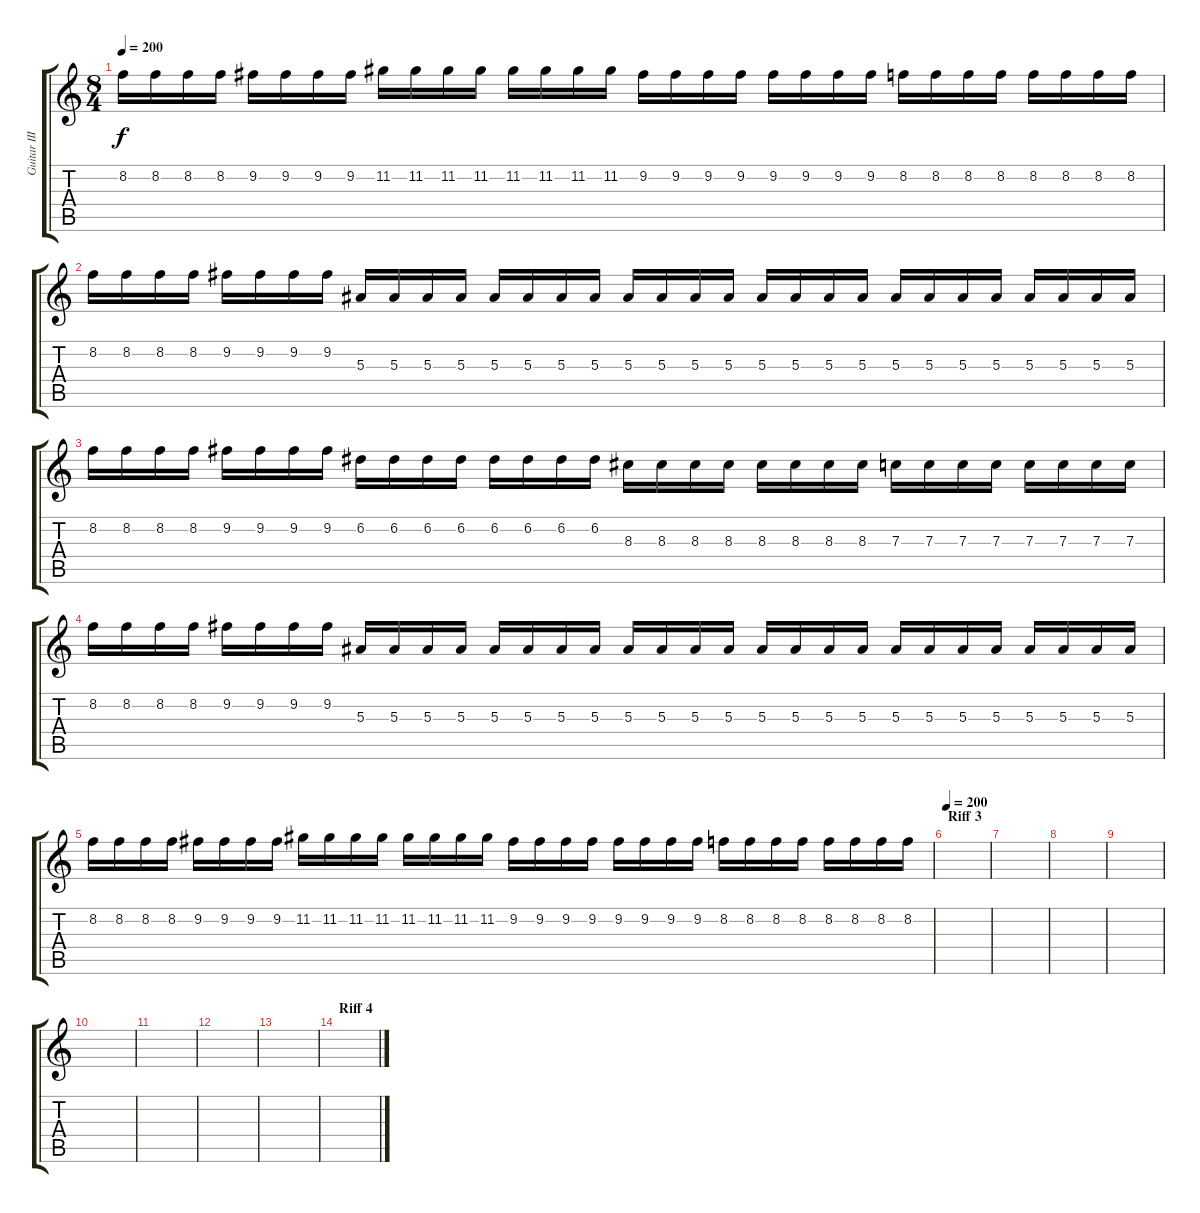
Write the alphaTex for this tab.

\track ("Guitar III" "Guitar III") {instrument distortionguitar}
\staff {score tabs}
\tuning (D4 A3 F3 C3 G2 D2) {hide}
\ts (8 4)
\tempo 200
\clef g2
\ks c
8.2.16{dy f} 8.2.16 8.2.16 8.2.16 9.2.16 9.2.16 9.2.16 9.2.16 11.2.16 11.2.16 11.2.16 11.2.16 11.2.16 11.2.16 11.2.16 11.2.16 9.2.16 9.2.16 9.2.16 9.2.16 9.2.16 9.2.16 9.2.16 9.2.16 8.2.16 8.2.16 8.2.16 8.2.16 8.2.16 8.2.16 8.2.16 8.2.16 |
8.2.16 8.2.16 8.2.16 8.2.16 9.2.16 9.2.16 9.2.16 9.2.16 5.3.16 5.3.16 5.3.16 5.3.16 5.3.16 5.3.16 5.3.16 5.3.16 5.3.16 5.3.16 5.3.16 5.3.16 5.3.16 5.3.16 5.3.16 5.3.16 5.3.16 5.3.16 5.3.16 5.3.16 5.3.16 5.3.16 5.3.16 5.3.16 |
8.2.16 8.2.16 8.2.16 8.2.16 9.2.16 9.2.16 9.2.16 9.2.16 6.2.16 6.2.16 6.2.16 6.2.16 6.2.16 6.2.16 6.2.16 6.2.16 8.3.16 8.3.16 8.3.16 8.3.16 8.3.16 8.3.16 8.3.16 8.3.16 7.3.16 7.3.16 7.3.16 7.3.16 7.3.16 7.3.16 7.3.16 7.3.16 |
8.2.16 8.2.16 8.2.16 8.2.16 9.2.16 9.2.16 9.2.16 9.2.16 5.3.16 5.3.16 5.3.16 5.3.16 5.3.16 5.3.16 5.3.16 5.3.16 5.3.16 5.3.16 5.3.16 5.3.16 5.3.16 5.3.16 5.3.16 5.3.16 5.3.16 5.3.16 5.3.16 5.3.16 5.3.16 5.3.16 5.3.16 5.3.16 |
8.2.16 8.2.16 8.2.16 8.2.16 9.2.16 9.2.16 9.2.16 9.2.16 11.2.16 11.2.16 11.2.16 11.2.16 11.2.16 11.2.16 11.2.16 11.2.16 9.2.16 9.2.16 9.2.16 9.2.16 9.2.16 9.2.16 9.2.16 9.2.16 8.2.16 8.2.16 8.2.16 8.2.16 8.2.16 8.2.16 8.2.16 8.2.16 |
\section ("" "Riff 3")
\tempo 200
|
|
|
|
|
|
|
|
\section ("" "Riff 4")
